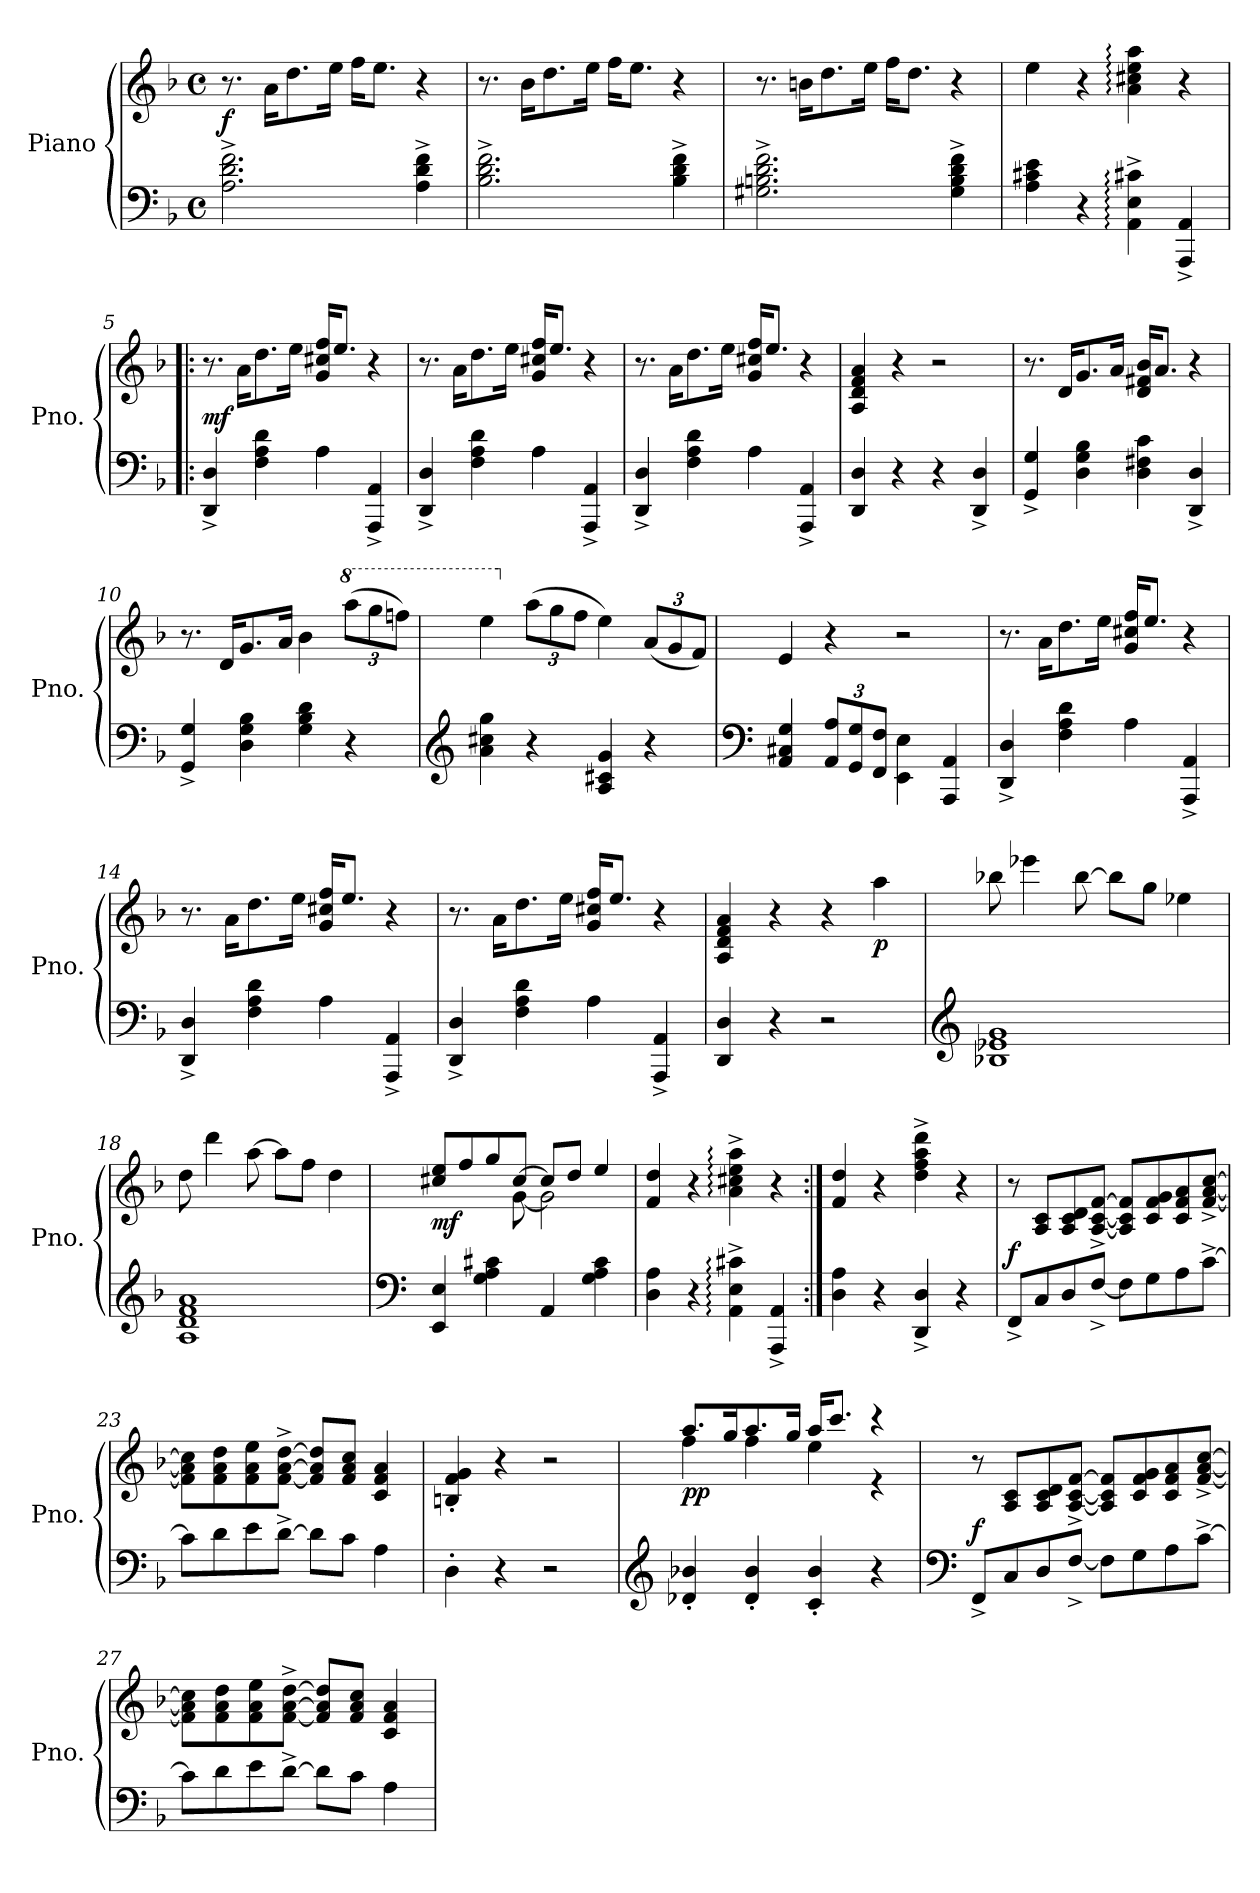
**kern	**kern	**dynam
*part1	*part1	*part1
*staff2	*staff1	*staff1/2
*I"Piano	*	*
*I'Pno.	*	*
*clefF4	*clefG2	*
*k[b-]	*k[b-]	*
*M4/4	*M4/4	*
*met(c)	*met(c)	*
*MM199	*MM199	*
=1	=1	=1
!	!	!LO:DY:a=2
2.A\^ 2.d\^ 2.f\^	8.r	f
.	16a\KL	.
.	8.dd\	.
.	16ee\Jk	.
.	16ff\KL	.
.	8.ee\J	.
4A\^ 4d\^ 4f\^	4r	.
=2	=2	=2
2.B-\^ 2.d\^ 2.f\^	8.r	.
.	16b-\KL	.
.	8.dd\	.
.	16ee\Jk	.
.	16ff\KL	.
.	8.ee\J	.
4B-\^ 4d\^ 4f\^	4r	.
=3	=3	=3
2.G#X\^ 2.Bn\^ 2.d\^ 2.f\^	8.r	.
.	16bn\KL	.
.	8.dd\	.
.	16ee\Jk	.
.	16ff\KL	.
.	8.dd\J	.
4G#\^ 4B\^ 4d\^ 4f\^	4r	.
=4	=4	=4
4A\ 4c#X\ 4e\	4ee\	.
4r	4r	.
4AA\:^ 4E\:^ 4c#X\:^	4a\: 4cc#X\: 4ee\: 4aa\:	.
4AAA/^ 4AA/^	4r	.
=5!|:	=5!|:	=5!|:
!	!	!LO:DY:a=2
4DD/^ 4D/^	8.r	mf
.	16a\KL	.
4F\ 4A\ 4d\	8.dd\	.
.	16ee\Jk	.
4A\	16g/ 16cc#X/ 16ff/KL	.
.	8.ee/J	.
4AAA/^ 4AA/^	4r	.
!!LO:LB:g=z
=6	=6	=6
4DD/^ 4D/^	8.r	.
.	16a\KL	.
4F\ 4A\ 4d\	8.dd\	.
.	16ee\Jk	.
4A\	16g/ 16cc#X/ 16ff/KL	.
.	8.ee/J	.
4AAA/^ 4AA/^	4r	.
=7	=7	=7
4DD/^ 4D/^	8.r	.
.	16a\KL	.
4F\ 4A\ 4d\	8.dd\	.
.	16ee\Jk	.
4A\	16g/ 16cc#X/ 16ff/KL	.
.	8.ee/J	.
4AAA/^ 4AA/^	4r	.
=8	=8	=8
4DD/ 4D/	4A/ 4d/ 4f/ 4a/	.
4r	4r	.
4r	2r	.
4DD/^ 4D/^	.	.
=9	=9	=9
4GG/^ 4G/^	8.r	.
.	16d/KL	.
4D\ 4G\ 4B-\	8.g/	.
.	16a/Jk	.
4D\ 4F#X\ 4c\	16d/ 16f#X/ 16b-/KL	.
.	8.a/J	.
4DD/^ 4D/^	4r	.
=10	=10	=10
4GG/^ 4G/^	8.r	.
.	16d/KL	.
4D\ 4G\ 4B-\	8.g/	.
.	16a/Jk	.
4G\ 4B-\ 4d\	4b-\	.
*	*8va	*
*	*Xbrackettup	*
4r	(>12aaa\L	.
.	12ggg\	.
.	12fffn\J)	.
!!LO:LB:g=z
=11	=11	=11
*clefG2	*	*
4a\ 4cc#X\ 4gg\	4eee\	.
*	*X8va	*
4r	(>12aa\L	.
.	12gg\	.
.	12ff\J	.
4A/ 4c#X/ 4g/	4ee\)	.
4r	(<12a/L	.
.	12g/	.
.	12f/J)	.
=12	=12	=12
*clefF4	*	*
4AA/ 4C#X/ 4G/	4e/	.
*Xbrackettup	*	*
12AA/ 12A/L	4r	.
12GG/ 12G/	.	.
12FF/ 12F/J	.	.
4EE\ 4E\	2r	.
4AAA/ 4AA/	.	.
=13	=13	=13
4DD/^ 4D/^	8.r	.
.	16a\KL	.
4F\ 4A\ 4d\	8.dd\	.
.	16ee\Jk	.
4A\	16g/ 16cc#X/ 16ff/KL	.
.	8.ee/J	.
4AAA/^ 4AA/^	4r	.
=14	=14	=14
4DD/^ 4D/^	8.r	.
.	16a\KL	.
4F\ 4A\ 4d\	8.dd\	.
.	16ee\Jk	.
4A\	16g/ 16cc#X/ 16ff/KL	.
.	8.ee/J	.
4AAA/^ 4AA/^	4r	.
=15	=15	=15
4DD/^ 4D/^	8.r	.
.	16a\KL	.
4F\ 4A\ 4d\	8.dd\	.
.	16ee\Jk	.
4A\	16g/ 16cc#X/ 16ff/KL	.
.	8.ee/J	.
4AAA/^ 4AA/^	4r	.
=16	=16	=16
4DD/ 4D/	4A/ 4d/ 4f/ 4a/	.
4r	4r	.
2r	4r	.
!	!	!LO:DY:b
.	4aa\	p
!!LO:LB:g=z
=17	=17	=17
*clefG2	*	*
1B-X 1e-X 1g	8bb-X\	.
.	4eee-X\	.
.	[8bb-\	.
.	8bb-\L]	.
.	8gg\J	.
.	4ee-X\	.
=18	=18	=18
1A 1d 1f 1a	8dd\	.
.	4ddd\	.
.	[8aa\	.
.	8aa\L]	.
.	8ff\J	.
.	4dd\	.
=19	=19	=19
*clefF4	*	*
*	*^	*
!	!	!	!LO:DY:b
4EE/ 4E/	8cc#X/ 8ee/L	8ryy	mf
.	8ff/	8ryy	.
4G\ 4A\ 4c#X\	8gg/	8ryy	.
.	[8cc#/J	[8g\	.
4AA/	8cc#/L]	2g\]	.
.	8dd/J	.	.
4G\ 4A\ 4c#\	4ee/	.	.
*	*v	*v	*
=20	=20	=20
4D\ 4A\	4f/ 4dd/	.
4r	4r	.
4AA\:^ 4E\:^ 4c#X\:^	4a\:^ 4cc#X\:^ 4ee\:^ 4aa\:^	.
4AAA/^ 4AA/^	4r	.
=21:|!	=21:|!	=21:|!
4D\ 4A\	4f/ 4dd/	.
4r	4r	.
4DD/^ 4D/^	4dd\^ 4ff\^ 4aa\^ 4ddd\^	.
4r	4r	.
!!LO:LB:g=z
=22	=22	=22
!	!	!LO:DY:a=2
8FF^/L	8r	f
8C/	8A/ 8c/L	.
8D/	8A/ 8c/ 8d/	.
[8F^/J	[8A/^ [8c/^ [8f/^J	.
8F\L]	8A/] 8c/] 8f/]L	.
8G\	8c/ 8f/ 8g/	.
8A\	8c/ 8f/ 8a/	.
[8c^\J	[8f/^ [8a/^ [8cc/^J	.
=23	=23	=23
8c\L]	8f\] 8a\] 8cc\]L	.
8d\	8f\ 8a\ 8dd\	.
8e\	8f\ 8a\ 8ee\	.
[8d^\J	[8f\^ [8a\^ [8dd\^J	.
8d\L]	8f/] 8a/] 8dd/]L	.
8c\J	8f/ 8a/ 8cc/J	.
4A\	4c/ 4f/ 4a/	.
=24	=24	=24
4D'\	4Bn/' 4f/' 4g/'	.
4r	4r	.
2r	2r	.
=25	=25	=25
*clefG2	*	*
*	*^	*
!	!	!	!LO:DY:b
!	!	!	!LO:DY:n=1:b
4d-X/' 4b-X/'	8.aa/L	4ff\	p p
.	16gg/K	.	.
4d-/' 4b-/'	8.aa/	4ff\	.
.	16gg/Jk	.	.
4c/' 4b-/'	16aa/KL	4ee\	.
.	8.ccc/J	.	.
4r	4r	4r	.
*	*v	*v	*
!!LO:PB:g=z
=26	=26	=26
*clefF4	*	*
*	*^	*
!	!	!	!LO:DY:a=2
*	*v	*v	*
8FF^/L	8r	f
8C/	8A/ 8c/L	.
8D/	8A/ 8c/ 8d/	.
[8F^/J	[8A/^ [8c/^ [8f/^J	.
8F\L]	8A/] 8c/] 8f/]L	.
8G\	8c/ 8f/ 8g/	.
8A\	8c/ 8f/ 8a/	.
[8c^\J	[8f/^ [8a/^ [8cc/^J	.
=27	=27	=27
8c\L]	8f\] 8a\] 8cc\]L	.
8d\	8f\ 8a\ 8dd\	.
8e\	8f\ 8a\ 8ee\	.
[8d^\J	[8f\^ [8a\^ [8dd\^J	.
8d\L]	8f/] 8a/] 8dd/]L	.
8c\J	8f/ 8a/ 8cc/J	.
4A\	4c/ 4f/ 4a/	.
=	=	=
*-	*-	*-
